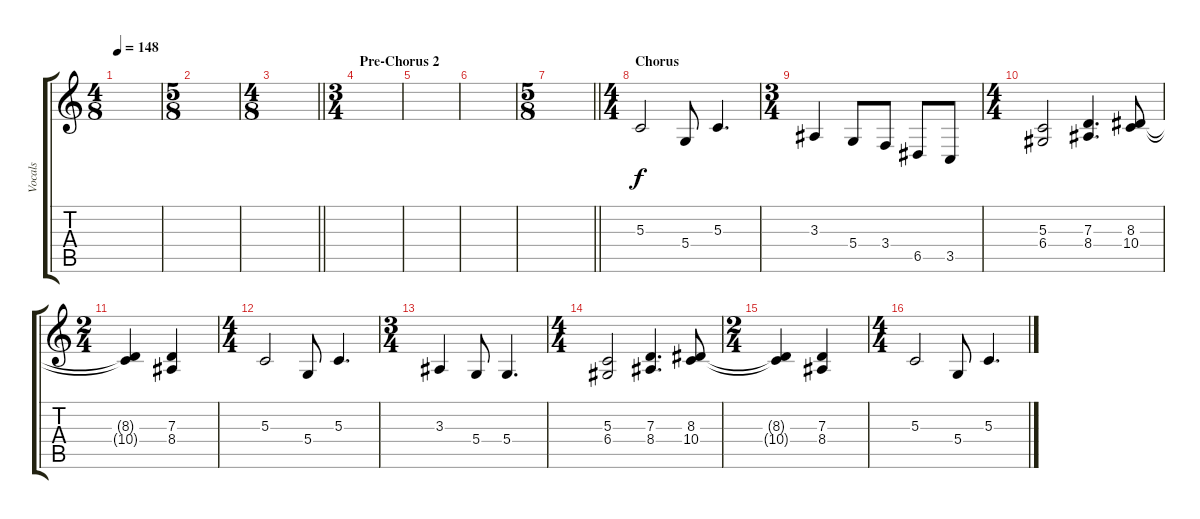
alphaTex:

\track ("Vocals" "Vocals") {instrument oboe}
\staff {score tabs}
\tuning (E4 B3 G3 D3 A2 E2) {hide}
\ts (4 8)
\tempo 148
\clef g2
\ks c
|
\ts (5 8)
|
\ts (4 8)
\barLineRight lightlight
|
\ts (3 4)
\section ("" "Pre-Chorus 2")
|
|
|
\ts (5 8)
\barLineRight lightlight
|
\ts (4 4)
\section ("" "Chorus")
5.3.2 5.4.8 5.3.4{d} |
\ts (3 4)
3.3.4 5.4.8 3.4.8 6.5.8 3.5.8 |
\ts (4 4)
(5.3 6.4).2 (7.3 8.4).4{d} (8.3 10.4).8 |
\ts (2 4)
(8.3{t} 10.4{t}).4 (7.3 8.4).4 |
\ts (4 4)
5.3.2 5.4.8 5.3.4{d} |
\ts (3 4)
3.3.4 5.4.8 5.4.4{d} |
\ts (4 4)
(5.3 6.4).2 (7.3 8.4).4{d} (8.3 10.4).8 |
\ts (2 4)
(8.3{t} 10.4{t}).4 (7.3 8.4).4 |
\ts (4 4)
5.3.2 5.4.8 5.3.4{d}
